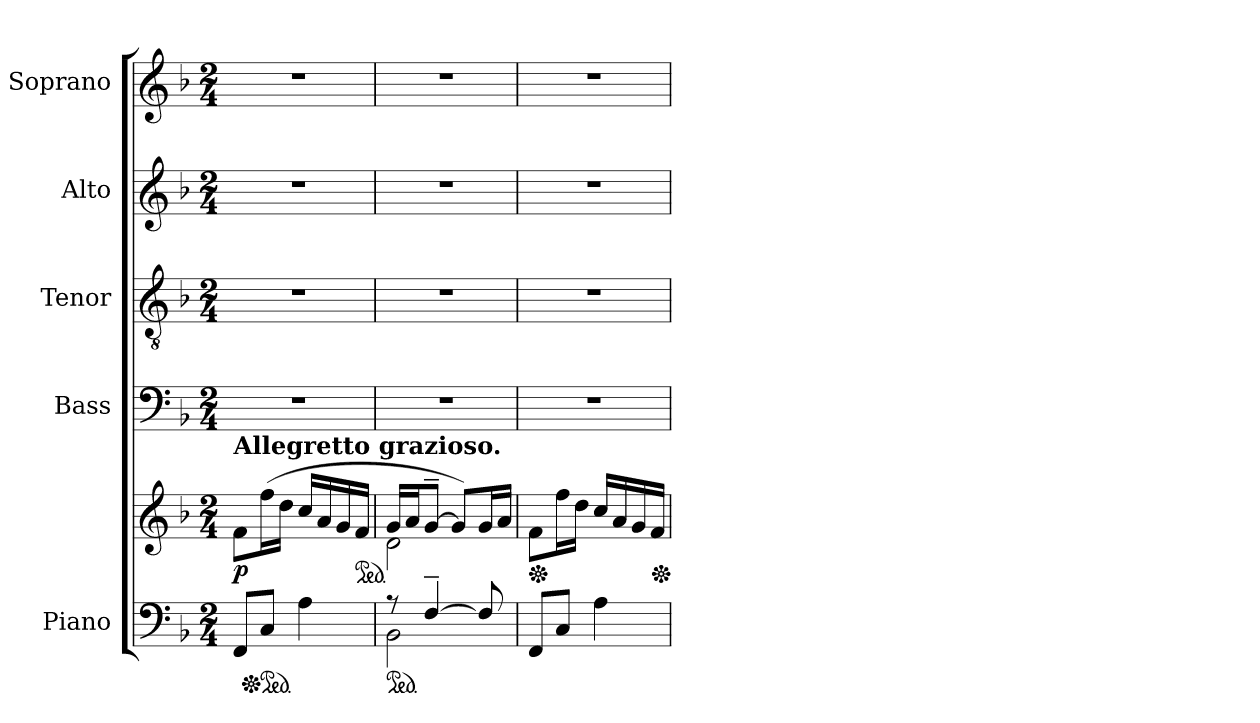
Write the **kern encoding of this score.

**kern	**kern	**dynam	**kern	**kern	**kern	**kern
*part5	*part5	*part5	*part4	*part3	*part2	*part1
*staff6	*staff5	*staff5/6	*staff4	*staff3	*staff2	*staff1
*I"Piano	*	*	*I"Bass	*I"Tenor	*I"Alto	*I"Soprano
*I'Pno.	*	*	*I'B.	*I'T.	*I'A.	*I'S.
!!LO:PB:g=z
*clefF4	*clefG2	*	*clefF4	*clefGv2	*clefG2	*clefG2
*	*	*	*	*ITrd7c12	*	*
*k[b-]	*k[b-]	*	*k[b-]	*k[b-]	*k[b-]	*k[b-]
*F:	*F:	*	*F:	*F:	*F:	*F:
*M2/4	*M2/4	*	*M2/4	*M2/4	*M2/4	*M2/4
*MM100	*MM100	*	*MM100	*MM100	*MM100	*MM100
=1	=1	=1	=1	=1	=1	=1
!	!	!	!	!	!	!LO:TX:a:B:t=Allegretto grazioso.
!	!LO:TX:a:B:t=Allegretto grazioso.	!	!	!	!	!
!	!	!	!LO:N:vis=1	!LO:N:vis=1	!LO:N:vis=1	!LO:N:vis=1
*	*	*	*	*	*	*^
8FFi/L	8fi\L	p	2r	2r	2r	2r	4..ryy
*Xped	*	*	*	*	*	*	*
*ped	*	*	*	*	*	*	*
8Ci/J	(16ffi\L	.	.	.	.	.	.
.	16ddi\JJ	.	.	.	.	.	.
4Ai\	16cci/LL	.	.	.	.	.	.
.	16ai/	.	.	.	.	.	.
.	16gi/	.	.	.	.	.	.
*	*ped	*	*	*	*	*	*
*	*MM96	*	*	*	*	*MM96	*
.	16fi/JJ	.	.	.	.	.	16ryy
*	*	*	*	*	*	*v	*v
=2	=2	=2	=2	=2	=2	=2
*ped	*	*	*	*	*	*
*^	*^	*	*	*	*	*^
!	!	!	!	!	!LO:N:vis=1	!LO:N:vis=1	!LO:N:vis=1	!LO:N:vis=1	!
*	*	*	*	*	*	*	*	*v	*v
8r	2BB-i\	16gi/LL	2di\	.	2r	2r	2r	2r
.	.	16ai/J	.	.	.	.	.	.
[4F~i/	.	[8g~i/J	.	.	.	.	.	.
.	.	8gi/L])	.	.	.	.	.	.
8Fi/]	.	16gi/L	.	.	.	.	.	.
.	.	16ai/JJ	.	.	.	.	.	.
*v	*v	*	*	*	*	*	*	*
*	*v	*v	*	*	*	*	*
=3	=3	=3	=3	=3	=3	=3
*	*Xped	*	*	*	*	*
!	!	!	!LO:N:vis=1	!LO:N:vis=1	!LO:N:vis=1	!LO:N:vis=1
8FFi/L	8fi\L	.	2r	2r	2r	2r
8Ci/J	16ffi\L	.	.	.	.	.
.	16ddi\JJ	.	.	.	.	.
4Ai\	16cci/LL	.	.	.	.	.
.	16ai/	.	.	.	.	.
.	16gi/	.	.	.	.	.
.	16fi/JJ	.	.	.	.	.
*	*Xped	*	*	*	*	*
=	=	=	=	=	=	=
*-	*-	*-	*-	*-	*-	*-
